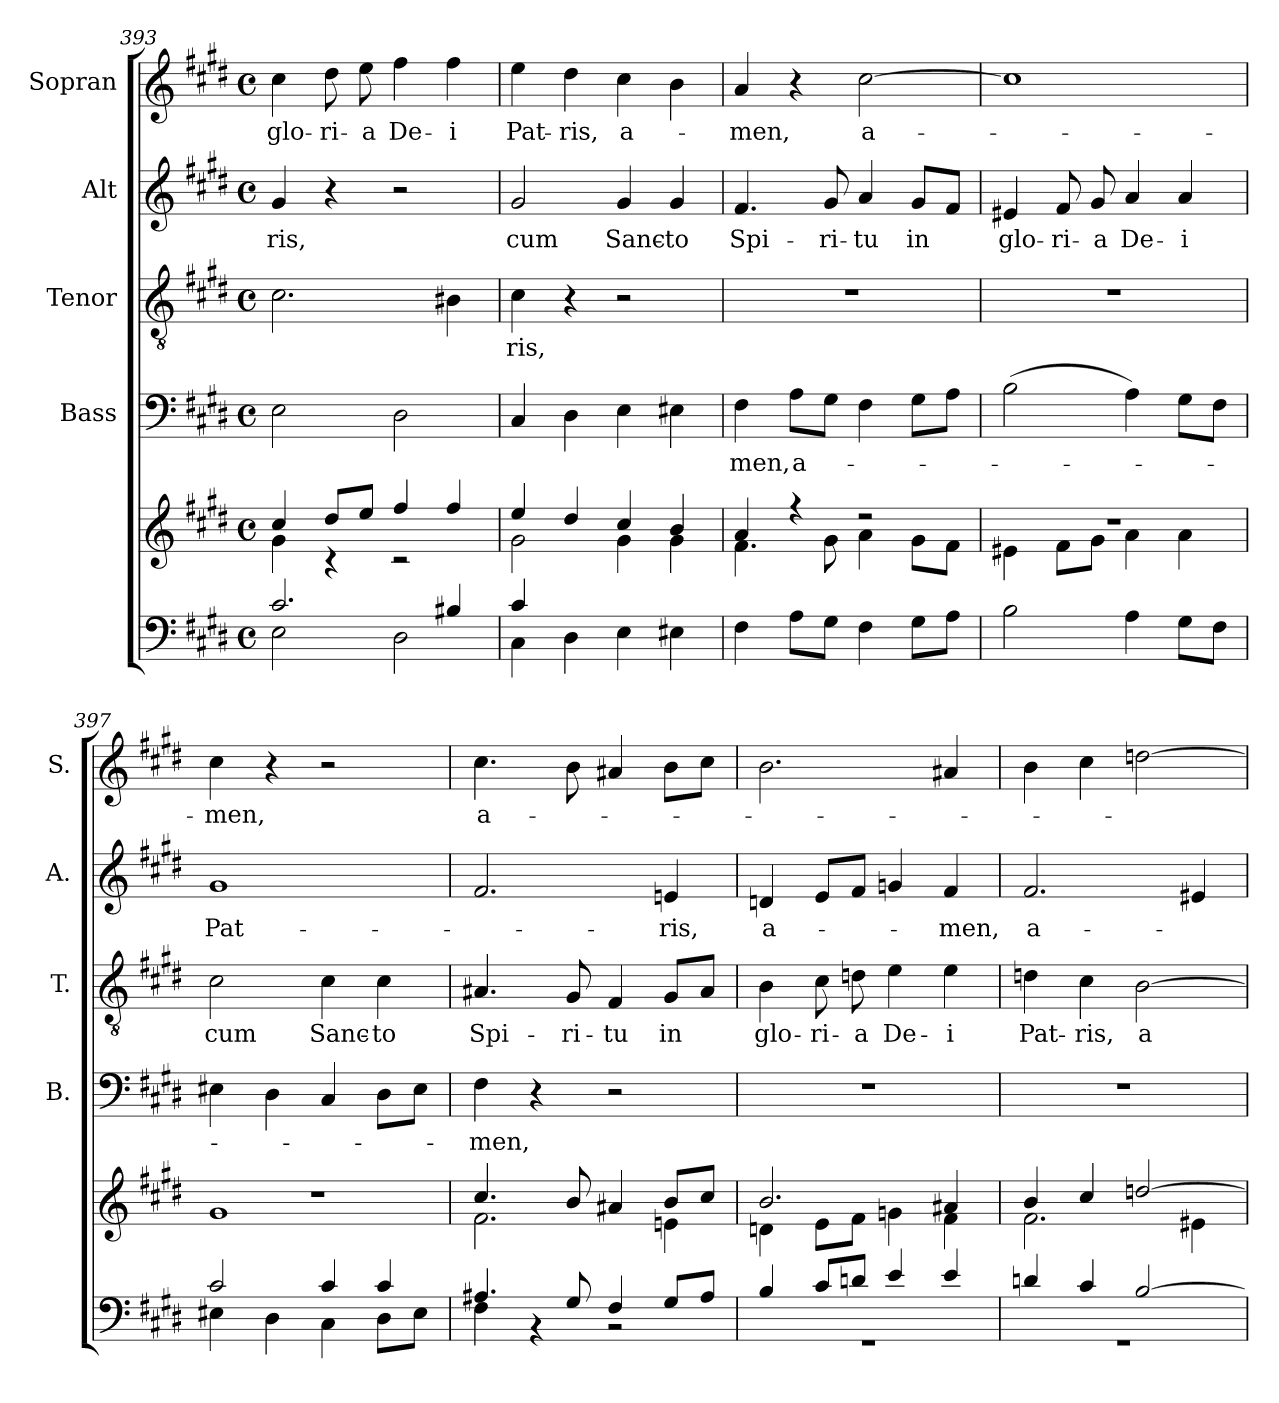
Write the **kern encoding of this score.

**kern	**kern	**kern	**text	**kern	**text	**kern	**text	**kern	**text
*part5	*part5	*part4	*part4	*part3	*part3	*part2	*part2	*part1	*part1
*staff6	*staff5	*staff4	*staff4	*staff3	*staff3	*staff2	*staff2	*staff1	*staff1
*	*	*I"Bass	*	*I"Tenor	*	*I"Alt	*	*I"Sopran	*
*	*	*I'B.	*	*I'T.	*	*I'A.	*	*I'S.	*
*clefF4	*clefG2	*clefF4	*	*clefGv2	*	*clefG2	*	*clefG2	*
*k[f#c#g#d#]	*k[f#c#g#d#]	*k[f#c#g#d#]	*	*k[f#c#g#d#]	*	*k[f#c#g#d#]	*	*k[f#c#g#d#]	*
*E:	*E:	*E:	*	*E:	*	*E:	*	*E:	*
*M4/4	*M4/4	*M4/4	*	*M4/4	*	*M4/4	*	*M4/4	*
*met(c)	*met(c)	*met(c)	*	*met(c)	*	*met(c)	*	*met(c)	*
=393	=393	=393	=393	=393	=393	=393	=393	=393	=393
*^	*^	*	*	*	*	*	*	*	*
!	!	!	!	!	!	!	!	!	!LO:LY:b	!	!LO:LY:b
2.c#/	2E\	4cc#/	4g#\	2E\	.	2.c#\	.	4g#/	-ris,	4cc#\	glo-
!	!	!	!	!	!	!	!	!	!	!	!LO:LY:b
.	.	8dd#/L	4rc	.	.	.	.	4r	.	8dd#\	-ri-
!	!	!	!	!	!	!	!	!	!	!	!LO:LY:b
.	.	8ee/J	.	.	.	.	.	.	.	8ee\	-a
!	!	!	!	!	!	!	!	!	!	!	!LO:LY:b
.	2D#\	4ff#/	2rc	2D#\	.	.	.	2r	.	4ff#\	De-
!	!	!	!	!	!	!	!	!	!	!	!LO:LY:b
4B#X/	.	4ff#/	.	.	.	4B#X\	.	.	.	4ff#\	-i
=394	=394	=394	=394	=394	=394	=394	=394	=394	=394	=394	=394
!	!	!	!	!	!	!	!LO:LY:b	!	!LO:LY:b	!	!LO:LY:b
4c#/	4C#\	4ee/	2g#\	4C#/	.	4c#\	-ris,	2g#/	cum	4ee\	Pat-
!	!	!	!	!	!	!	!	!	!	!	!LO:LY:b
2.ryy	4D#\	4dd#/	.	4D#\	.	4r	.	.	.	4dd#\	-ris,
!	!	!	!	!	!	!	!	!	!LO:LY:b	!	!LO:LY:b
.	4E\	4cc#/	4g#\	4E\	.	2r	.	4g#/	Sanc-	4cc#\	a-
!	!	!	!	!	!	!	!	!	!LO:LY:b	!	!
.	4E#X\	4b/	4g#\	4E#X\	.	.	.	4g#/	-to	4b\	.
=395	=395	=395	=395	=395	=395	=395	=395	=395	=395	=395	=395
!	!	!	!	!	!LO:LY:b	!	!	!	!LO:LY:b	!	!LO:LY:b
*v	*v	*	*	*	*	*	*	*	*	*	*
4F#\	4a/	4.f#\	4F#\	-men,	1r	.	4.f#/	Spi-	4a/	-men,
!	!	!	!	!LO:LY:b	!	!	!	!	!	!
8A\L	4ree	.	8A\L	a-	.	.	.	.	4r	.
!	!	!	!	!	!	!	!	!LO:LY:b	!	!
8G#\J	.	8g#\	8G#\J	.	.	.	8g#/	-ri-	.	.
!	!	!	!	!	!	!	!	!LO:LY:b	!	!LO:LY:b
4F#\	2rdd	4a\	4F#\	.	.	.	4a/	-tu	[2cc#\	a-
!	!	!	!	!	!	!	!	!LO:LY:b	!	!
8G#\L	.	8g#\L	8G#\L	.	.	.	8g#/L	in	.	.
8A\J	.	8f#\J	8A\J	.	.	.	8f#/J	.	.	.
!!LO:PB:g=z
=396	=396	=396	=396	=396	=396	=396	=396	=396	=396	=396
!	!	!	!	!	!	!	!	!LO:LY:b	!	!
2B\	1rdd	4e#X\	(>2B\	.	1r	.	4e#X/	glo-	1cc#]	.
!	!	!	!	!	!	!	!	!LO:LY:b	!	!
.	.	8f#\L	.	.	.	.	8f#/	-ri-	.	.
!	!	!	!	!	!	!	!	!LO:LY:b	!	!
.	.	8g#\J	.	.	.	.	8g#/	-a	.	.
!	!	!	!	!	!	!	!	!LO:LY:b	!	!
4A\	.	4a\	4A\)	.	.	.	4a/	De-	.	.
!	!	!	!	!	!	!	!	!LO:LY:b	!	!
8G#\L	.	4a\	8G#\L	.	.	.	4a/	-i	.	.
8F#\J	.	.	8F#\J	.	.	.	.	.	.	.
=397	=397	=397	=397	=397	=397	=397	=397	=397	=397	=397
*^	*	*	*	*	*	*	*	*	*	*
!	!	!	!	!	!	!	!LO:LY:b	!	!LO:LY:b	!	!LO:LY:b
2c#/	4E#X\	1rdd	1g#	4E#X\	.	2c#\	cum	1g#	Pat-	4cc#\	-men,
.	4D#\	.	.	4D#\	.	.	.	.	.	4r	.
!	!	!	!	!	!	!	!LO:LY:b	!	!	!	!
4c#/	4C#\	.	.	4C#/	.	4c#\	Sanc-	.	.	2r	.
!	!	!	!	!	!	!	!LO:LY:b	!	!	!	!
4c#/	8D#\L	.	.	8D#\L	.	4c#\	-to	.	.	.	.
.	8E#\J	.	.	8E#\J	.	.	.	.	.	.	.
=398	=398	=398	=398	=398	=398	=398	=398	=398	=398	=398	=398
!	!	!	!	!	!LO:LY:b	!	!LO:LY:b	!	!	!	!LO:LY:b
4.A#X/	4F#\	4.cc#/	2.f#\	4F#\	-men,	4.A#X/	Spi-	2.f#/	.	4.cc#\	a-
.	4rBB	.	.	4r	.	.	.	.	.	.	.
!	!	!	!	!	!	!	!LO:LY:b	!	!	!	!
8G#/	.	8b/	.	.	.	8G#/	-ri-	.	.	8b\	.
!	!	!	!	!	!	!	!LO:LY:b	!	!	!	!
4F#/	2rBB	4a#X/	.	2r	.	4F#/	-tu	.	.	4a#X/	.
!	!	!	!	!	!	!	!LO:LY:b	!	!LO:LY:b	!	!
8G#/L	.	8b/L	4en\	.	.	8G#/L	in	4en/	-ris,	8b\L	.
8A#/J	.	8cc#/J	.	.	.	8A#/J	.	.	.	8cc#\J	.
=399	=399	=399	=399	=399	=399	=399	=399	=399	=399	=399	=399
!	!	!	!	!	!	!	!LO:LY:b	!	!LO:LY:b	!	!
4B/	1rGG	2.b/	4dn\	1r	.	4B\	glo-	4dn/	a-	2.b\	.
!	!	!	!	!	!	!	!LO:LY:b	!	!	!	!
8c#/L	.	.	8e\L	.	.	8c#\	-ri-	8e/L	.	.	.
!	!	!	!	!	!	!	!LO:LY:b	!	!	!	!
8dn/J	.	.	8f#\J	.	.	8dn\	-a	8f#/J	.	.	.
!	!	!	!	!	!	!	!LO:LY:b	!	!	!	!
4e/	.	.	4gn\	.	.	4e\	De-	4gn/	.	.	.
!	!	!	!	!	!	!	!LO:LY:b	!	!LO:LY:b	!	!
4e/	.	4a#X/	4f#\	.	.	4e\	-i	4f#/	-men,	4a#X/	.
=400	=400	=400	=400	=400	=400	=400	=400	=400	=400	=400	=400
!	!	!	!	!	!	!	!LO:LY:b	!	!LO:LY:b	!	!
4dn/	1rGG	4b/	2.f#\	1r	.	4dn\	Pat-	2.f#/	a-	4b\	.
!	!	!	!	!	!	!	!LO:LY:b	!	!	!	!
4c#/	.	4cc#/	.	.	.	4c#\	-ris,	.	.	4cc#\	.
!	!	!	!	!	!	!	!LO:LY:b	!	!	!	!
[>2B/	.	[>2ddn/	.	.	.	[2B\	a-	.	.	[2ddn\	.
.	.	.	4e#X\	.	.	.	.	4e#X/	.	.	.
*v	*v	*	*	*	*	*	*	*	*	*	*
*	*v	*v	*	*	*	*	*	*	*	*
=	=	=	=	=	=	=	=	=	=
*-	*-	*-	*-	*-	*-	*-	*-	*-	*-
